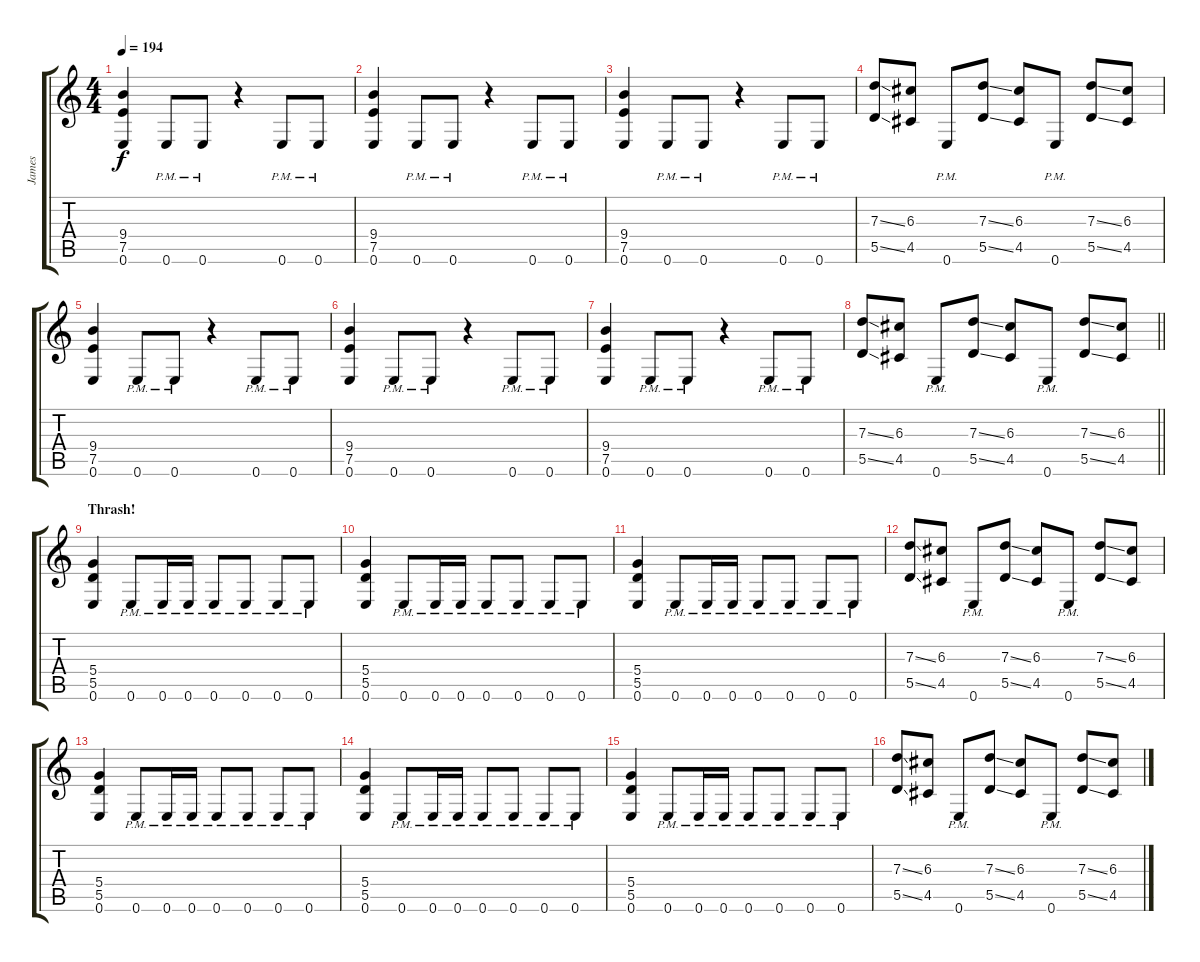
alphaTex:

\track ("James" "James") {instrument overdrivenguitar}
\staff {score tabs}
\tuning (E4 B3 G3 D3 A2 E2) {hide}
\ts (4 4)
\tempo 194
\clef g2
\ks c
(9.4 7.5 0.6).4{dy f} 0.6{pm}.8 0.6{pm}.8 r.4 0.6{pm}.8 0.6{pm}.8 |
(9.4 7.5 0.6).4 0.6{pm}.8 0.6{pm}.8 r.4 0.6{pm}.8 0.6{pm}.8 |
(9.4 7.5 0.6).4 0.6{pm}.8 0.6{pm}.8 r.4 0.6{pm}.8 0.6{pm}.8 |
(7.3{ss} 5.5{ss}).8 (6.3 4.5).8 0.6{pm}.8 (7.3{ss} 5.5{ss}).8 (6.3 4.5).8 0.6{pm}.8 (7.3{ss} 5.5{ss}).8 (6.3 4.5).8 |
(9.4 7.5 0.6).4 0.6{pm}.8 0.6{pm}.8 r.4 0.6{pm}.8 0.6{pm}.8 |
(9.4 7.5 0.6).4 0.6{pm}.8 0.6{pm}.8 r.4 0.6{pm}.8 0.6{pm}.8 |
(9.4 7.5 0.6).4 0.6{pm}.8 0.6{pm}.8 r.4 0.6{pm}.8 0.6{pm}.8 |
\barLineRight lightlight
(7.3{ss} 5.5{ss}).8 (6.3 4.5).8 0.6{pm}.8 (7.3{ss} 5.5{ss}).8 (6.3 4.5).8 0.6{pm}.8 (7.3{ss} 5.5{ss}).8 (6.3 4.5).8 |
\section ("" "Thrash!")
(5.4 5.5 0.6).4 0.6{pm}.8 0.6{pm}.16 0.6{pm}.16 0.6{pm}.8 0.6{pm}.8 0.6{pm}.8 0.6{pm}.8 |
(5.4 5.5 0.6).4 0.6{pm}.8 0.6{pm}.16 0.6{pm}.16 0.6{pm}.8 0.6{pm}.8 0.6{pm}.8 0.6{pm}.8 |
(5.4 5.5 0.6).4 0.6{pm}.8 0.6{pm}.16 0.6{pm}.16 0.6{pm}.8 0.6{pm}.8 0.6{pm}.8 0.6{pm}.8 |
(7.3{ss} 5.5{ss}).8 (6.3 4.5).8 0.6{pm}.8 (7.3{ss} 5.5{ss}).8 (6.3 4.5).8 0.6{pm}.8 (7.3{ss} 5.5{ss}).8 (6.3 4.5).8 |
(5.4 5.5 0.6).4 0.6{pm}.8 0.6{pm}.16 0.6{pm}.16 0.6{pm}.8 0.6{pm}.8 0.6{pm}.8 0.6{pm}.8 |
(5.4 5.5 0.6).4 0.6{pm}.8 0.6{pm}.16 0.6{pm}.16 0.6{pm}.8 0.6{pm}.8 0.6{pm}.8 0.6{pm}.8 |
(5.4 5.5 0.6).4 0.6{pm}.8 0.6{pm}.16 0.6{pm}.16 0.6{pm}.8 0.6{pm}.8 0.6{pm}.8 0.6{pm}.8 |
(7.3{ss} 5.5{ss}).8 (6.3 4.5).8 0.6{pm}.8 (7.3{ss} 5.5{ss}).8 (6.3 4.5).8 0.6{pm}.8 (7.3{ss} 5.5{ss}).8 (6.3 4.5).8
